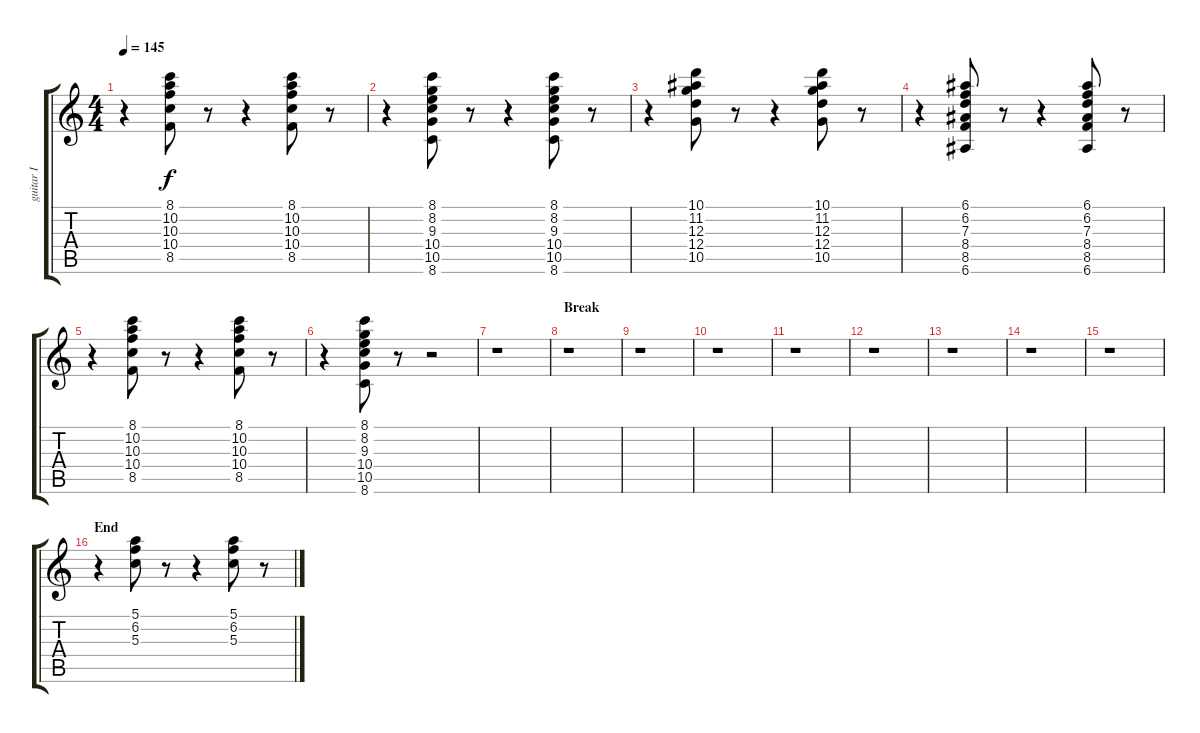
\track ("guitar I" "guitar I") {instrument acousticguitarsteel}
\staff {score tabs}
\tuning (E4 B3 G3 D3 A2 E2) {hide}
\ts (4 4)
\tempo 145
\clef g2
\ks c
r.4{dy f} (8.1 10.2 10.3 10.4 8.5).8 r.8 r.4 (8.1 10.2 10.3 10.4 8.5).8 r.8 |
r.4 (8.1 8.2 9.3 10.4 10.5 8.6).8 r.8 r.4 (8.1 8.2 9.3 10.4 10.5 8.6).8 r.8 |
r.4 (10.1 11.2 12.3 12.4 10.5).8 r.8 r.4 (10.1 11.2 12.3 12.4 10.5).8 r.8 |
r.4 (6.1 6.2 7.3 8.4 8.5 6.6).8 r.8 r.4 (6.1 6.2 7.3 8.4 8.5 6.6).8 r.8 |
r.4 (8.1 10.2 10.3 10.4 8.5).8 r.8 r.4 (8.1 10.2 10.3 10.4 8.5).8 r.8 |
r.4 (8.1 8.2 9.3 10.4 10.5 8.6).8 r.8 r.2 |
r.1 |
\section ("" "Break")
r.1 |
r.1 |
r.1 |
r.1 |
r.1 |
r.1 |
r.1 |
r.1 |
\section ("" "End")
r.4 (5.1 6.2 5.3).8 r.8 r.4 (5.1 6.2 5.3).8 r.8
